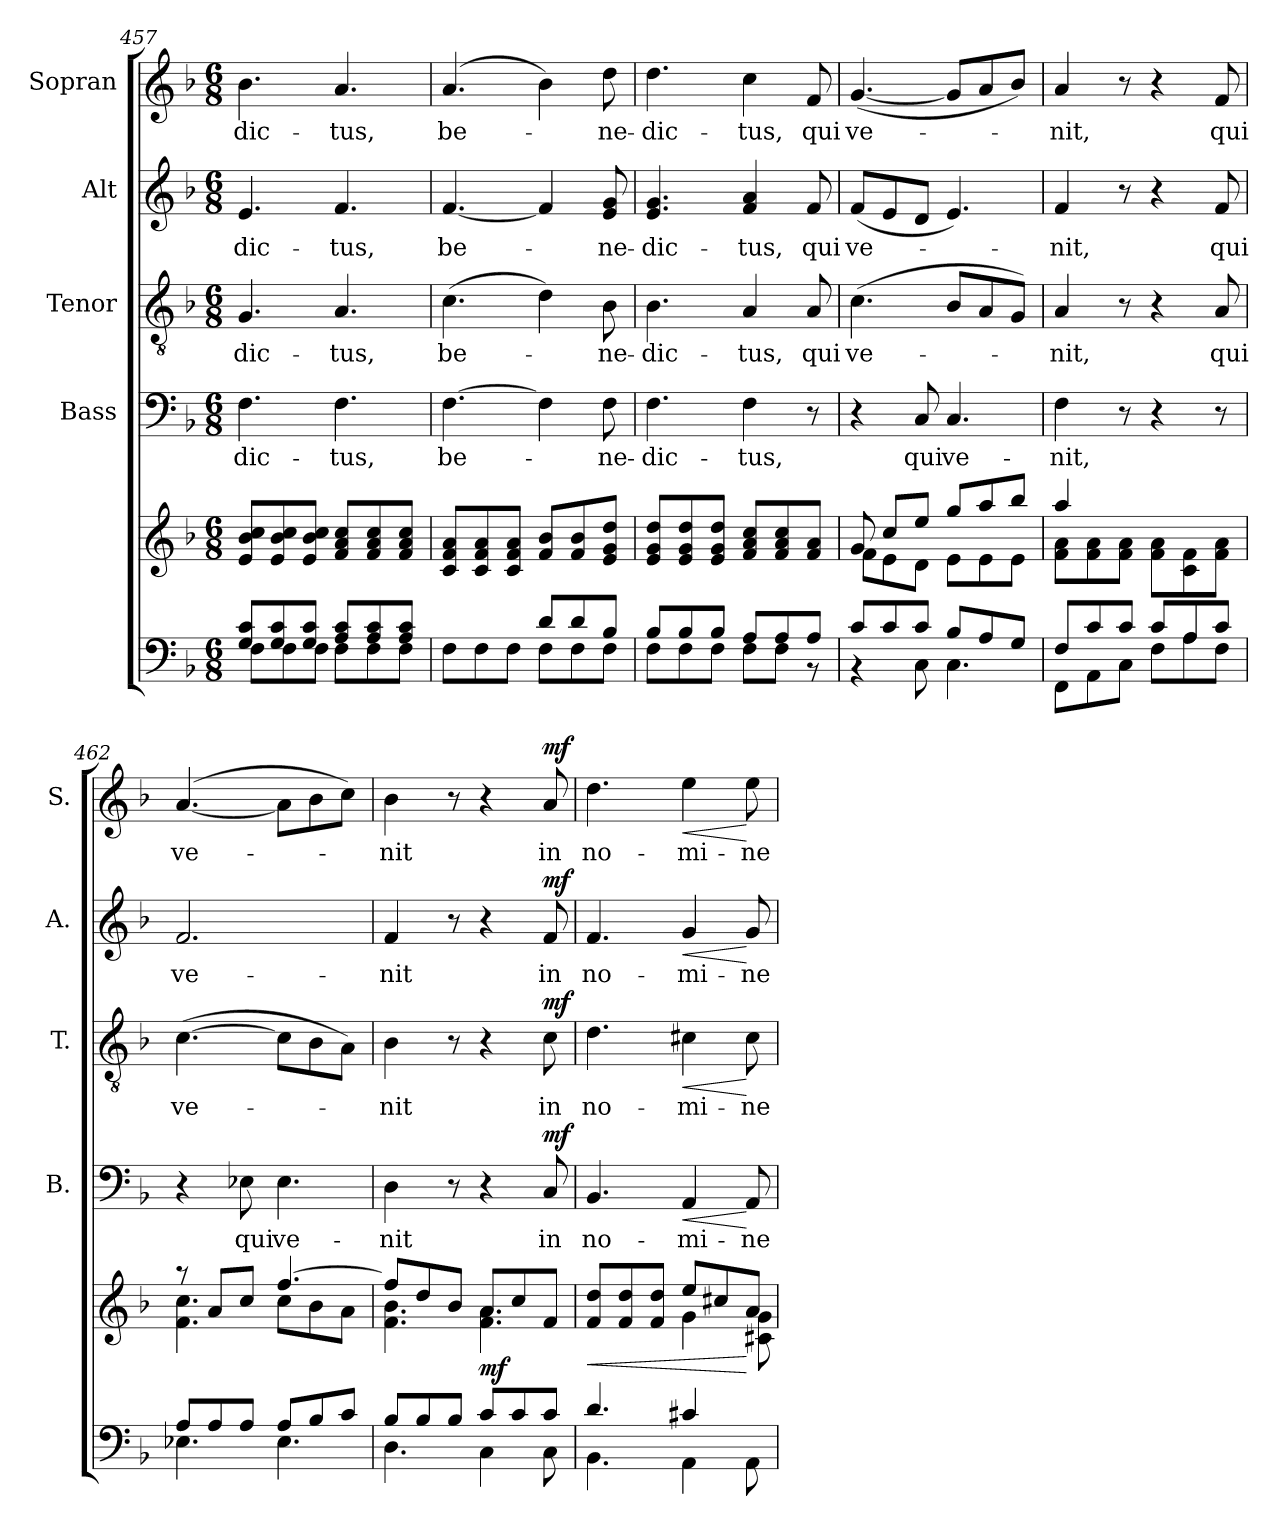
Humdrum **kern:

**kern	**kern	**dynam	**kern	**text	**dynam	**kern	**text	**dynam	**kern	**text	**dynam	**kern	**text	**dynam
*part5	*part5	*part5	*part4	*part4	*part4	*part3	*part3	*part3	*part2	*part2	*part2	*part1	*part1	*part1
*staff6	*staff5	*staff5/6	*staff4	*staff4	*staff4	*staff3	*staff3	*staff3	*staff2	*staff2	*staff2	*staff1	*staff1	*staff1
*	*	*	*I"Bass	*	*	*I"Tenor	*	*	*I"Alt	*	*	*I"Sopran	*	*
*	*	*	*I'B.	*	*	*I'T.	*	*	*I'A.	*	*	*I'S.	*	*
*clefF4	*clefG2	*	*clefF4	*	*	*clefGv2	*	*	*clefG2	*	*	*clefG2	*	*
*k[b-]	*k[b-]	*	*k[b-]	*	*	*k[b-]	*	*	*k[b-]	*	*	*k[b-]	*	*
*F:	*F:	*	*F:	*	*	*F:	*	*	*F:	*	*	*F:	*	*
*M6/8	*M6/8	*	*M6/8	*	*	*M6/8	*	*	*M6/8	*	*	*M6/8	*	*
=457	=457	=457	=457	=457	=457	=457	=457	=457	=457	=457	=457	=457	=457	=457
*^	*	*	*	*	*	*	*	*	*	*	*	*	*	*
!	!	!	!	!	!LO:LY:b	!	!	!LO:LY:b	!	!	!LO:LY:b	!	!	!LO:LY:b	!
8G/ 8c/L	8F\L	8e/ 8b-/ 8cc/L	.	4.F\	-dic-	.	4.G/	-dic-	.	4.e/	-dic-	.	4.b-\	-dic-	.
8G/ 8c/	8F\	8e/ 8b-/ 8cc/	.	.	.	.	.	.	.	.	.	.	.	.	.
8G/ 8c/J	8F\J	8e/ 8b-/ 8cc/J	.	.	.	.	.	.	.	.	.	.	.	.	.
!	!	!	!	!	!LO:LY:b	!	!	!LO:LY:b	!	!	!LO:LY:b	!	!	!LO:LY:b	!
8A/ 8c/L	8F\L	8f/ 8a/ 8cc/L	.	4.F\	-tus,	.	4.A/	-tus,	.	4.f/	-tus,	.	4.a/	-tus,	.
8A/ 8c/	8F\	8f/ 8a/ 8cc/	.	.	.	.	.	.	.	.	.	.	.	.	.
8A/ 8c/J	8F\J	8f/ 8a/ 8cc/J	.	.	.	.	.	.	.	.	.	.	.	.	.
=458	=458	=458	=458	=458	=458	=458	=458	=458	=458	=458	=458	=458	=458	=458	=458
!	!	!	!	!	!LO:LY:b	!	!	!LO:LY:b	!	!	!LO:LY:b	!	!	!LO:LY:b	!
4.ryy	8F\L	8c/ 8f/ 8a/L	.	[4.F\	be-	.	(>4.c\	be-	.	[4.f/	be-	.	(4.a/	be-	.
.	8F\	8c/ 8f/ 8a/	.	.	.	.	.	.	.	.	.	.	.	.	.
.	8F\J	8c/ 8f/ 8a/J	.	.	.	.	.	.	.	.	.	.	.	.	.
8d/L	8F\L	8f/ 8b-/L	.	4F\]	.	.	4d\)	.	.	4f/]	.	.	4b-\)	.	.
8d/	8F\	8f/ 8b-/	.	.	.	.	.	.	.	.	.	.	.	.	.
!	!	!	!	!	!LO:LY:b	!	!	!LO:LY:b	!	!	!LO:LY:b	!	!	!LO:LY:b	!
8B-/J	8F\J	8e/ 8g/ 8dd/J	.	8F\	-ne-	.	8B-\	-ne-	.	8e/ 8g/	-ne-	.	8dd\	-ne-	.
=459	=459	=459	=459	=459	=459	=459	=459	=459	=459	=459	=459	=459	=459	=459	=459
!	!	!	!	!	!LO:LY:b	!	!	!LO:LY:b	!	!	!LO:LY:b	!	!	!LO:LY:b	!
8B-/L	8F\L	8e/ 8g/ 8dd/L	.	4.F\	-dic-	.	4.B-\	-dic-	.	4.e/ 4.g/	-dic-	.	4.dd\	-dic-	.
8B-/	8F\	8e/ 8g/ 8dd/	.	.	.	.	.	.	.	.	.	.	.	.	.
8B-/J	8F\J	8e/ 8g/ 8dd/J	.	.	.	.	.	.	.	.	.	.	.	.	.
!	!	!	!	!	!LO:LY:b	!	!	!LO:LY:b	!	!	!LO:LY:b	!	!	!LO:LY:b	!
8A/L	8F\L	8f/ 8a/ 8cc/L	.	4F\	-tus,	.	4A/	-tus,	.	4f/ 4a/	-tus,	.	4cc\	-tus,	.
8A/	8F\J	8f/ 8a/ 8cc/	.	.	.	.	.	.	.	.	.	.	.	.	.
!	!	!	!	!	!	!	!	!LO:LY:b	!	!	!LO:LY:b	!	!	!LO:LY:b	!
8A/J	8r	8f/ 8a/J	.	8r	.	.	8A/	qui	.	8f/	qui	.	8f/	qui	.
!!LO:PB:g=z
=460	=460	=460	=460	=460	=460	=460	=460	=460	=460	=460	=460	=460	=460	=460	=460
*	*	*^	*	*	*	*	*	*	*	*	*	*	*	*	*
!	!	!	!	!	!	!	!	!	!LO:LY:b	!	!	!LO:LY:b	!	!	!LO:LY:b	!
8c/L	4r	8g/	8f\L	.	4r	.	.	(>4.c\	ve-	.	(<8f/L	ve-	.	(<[4.g/	ve-	.
8c/	.	8cc/L	8e\	.	.	.	.	.	.	.	8e/	.	.	.	.	.
!	!	!	!	!	!	!LO:LY:b	!	!	!	!	!	!	!	!	!	!
8c/J	8C\	8ee/J	8d\J	.	8C/	qui	.	.	.	.	8d/J	.	.	.	.	.
!	!	!	!	!	!	!LO:LY:b	!	!	!	!	!	!	!	!	!	!
8B-/L	4.C\	8gg/L	8e\L	.	4.C/	ve-	.	8B-/L	.	.	4.e/)	.	.	8g/L]	.	.
8A/	.	8aa/	8e\	.	.	.	.	8A/	.	.	.	.	.	8a/	.	.
8G/J	.	8bb-/J	8e\J	.	.	.	.	8G/J)	.	.	.	.	.	8b-/J)	.	.
=461	=461	=461	=461	=461	=461	=461	=461	=461	=461	=461	=461	=461	=461	=461	=461	=461
!	!	!	!	!	!	!LO:LY:b	!	!	!LO:LY:b	!	!	!LO:LY:b	!	!	!LO:LY:b	!
8F/L	8FF\L	4aa/	8f\ 8a\L	.	4F\	-nit,	.	4A/	-nit,	.	4f/	-nit,	.	4a/	-nit,	.
8c/	8AA\	.	8f\ 8a\	.	.	.	.	.	.	.	.	.	.	.	.	.
8c/J	8C\J	2ryy	8f\ 8a\J	.	8r	.	.	8r	.	.	8r	.	.	8r	.	.
8c/L	8F\L	.	8f\ 8a\L	.	4r	.	.	4r	.	.	4r	.	.	4r	.	.
8A/	8A\	.	8c\ 8f\	.	.	.	.	.	.	.	.	.	.	.	.	.
!	!	!	!	!	!	!	!	!	!LO:LY:b	!	!	!LO:LY:b	!	!	!LO:LY:b	!
8c/J	8F\J	.	8f\ 8a\J	.	8r	.	.	8A/	qui	.	8f/	qui	.	8f/	qui	.
=462	=462	=462	=462	=462	=462	=462	=462	=462	=462	=462	=462	=462	=462	=462	=462	=462
!	!	!	!	!	!	!	!	!	!LO:LY:b	!	!	!LO:LY:b	!	!	!LO:LY:b	!
8A/L	4.E-X\	8raa	4.f\ 4.cc\	.	4r	.	.	(>[4.c\	ve-	.	2.f/	ve-	.	([4.a/	ve-	.
8A/	.	8a/L	.	.	.	.	.	.	.	.	.	.	.	.	.	.
!	!	!	!	!	!	!LO:LY:b	!	!	!	!	!	!	!	!	!	!
8A/J	.	8cc/J	.	.	8E-X\	qui	.	.	.	.	.	.	.	.	.	.
!	!	!	!	!	!	!LO:LY:b	!	!	!	!	!	!	!	!	!	!
8A/L	4.E-\	[>4.ff/	8cc\L	.	4.E-\	ve-	.	8c\L]	.	.	.	.	.	8a\L]	.	.
8B-/	.	.	8b-\	.	.	.	.	8B-\	.	.	.	.	.	8b-\	.	.
8c/J	.	.	8a\J	.	.	.	.	8A\J)	.	.	.	.	.	8cc\J)	.	.
=463	=463	=463	=463	=463	=463	=463	=463	=463	=463	=463	=463	=463	=463	=463	=463	=463
!	!	!	!	!	!	!LO:LY:b	!	!	!LO:LY:b	!	!	!LO:LY:b	!	!	!LO:LY:b	!
8B-/L	4.D\	8ff/L]	4.f\ 4.b-\	.	4D\	-nit	.	4B-\	-nit	.	4f/	-nit	.	4b-\	-nit	.
8B-/	.	8dd/	.	.	.	.	.	.	.	.	.	.	.	.	.	.
8B-/J	.	8b-/J	.	.	8r	.	.	8r	.	.	8r	.	.	8r	.	.
!	!	!	!	!LO:DY:b	!	!	!	!	!	!	!	!	!	!	!	!
8c/L	4C\	8a/L	4.f\ 4.a\	mf	4r	.	.	4r	.	.	4r	.	.	4r	.	.
8c/	.	8cc/	.	.	.	.	.	.	.	.	.	.	.	.	.	.
!	!	!	!	!	!	!LO:LY:b	!LO:DY:a	!	!LO:LY:b	!LO:DY:a	!	!LO:LY:b	!LO:DY:a	!	!LO:LY:b	!LO:DY:a
8c/J	8C\	8f/J	.	.	8C/	in	mf	8c\	in	mf	8f/	in	mf	8a/	in	mf
=464	=464	=464	=464	=464	=464	=464	=464	=464	=464	=464	=464	=464	=464	=464	=464	=464
!	!	!	!	!LO:HP:b	!	!LO:LY:b	!	!	!LO:LY:b	!	!	!LO:LY:b	!	!	!LO:LY:b	!
4.d/	4.BB-\	8f/ 8dd/L	4.ryy	<	4.BB-/	no-	.	4.d\	no-	.	4.f/	no-	.	4.dd\	no-	.
.	.	8f/ 8dd/	.	.	.	.	.	.	.	.	.	.	.	.	.	.
.	.	8f/ 8dd/J	.	.	.	.	.	.	.	.	.	.	.	.	.	.
!	!	!	!	!	!	!LO:LY:b	!LO:HP:b	!	!LO:LY:b	!LO:HP:b	!	!LO:LY:b	!LO:HP:b	!	!LO:LY:b	!LO:HP:b
4c#X/	4AA\	8ee/L	4g\	.	4AA/	-mi-	<	4c#X\	-mi-	<	4g/	-mi-	<	4ee\	-mi-	<
.	.	8cc#X/	.	.	.	.	.	.	.	.	.	.	.	.	.	.
!	!	!	!	!	!	!LO:LY:b	!	!	!LO:LY:b	!	!	!LO:LY:b	!	!	!LO:LY:b	!
8ryy	8AA\	8a/J	8c#X\ 8g\	[	8AA/	-ne	[	8c#\	-ne	[	8g/	-ne	[	8ee\	-ne	[
*v	*v	*	*	*	*	*	*	*	*	*	*	*	*	*	*	*
*	*v	*v	*	*	*	*	*	*	*	*	*	*	*	*	*
=	=	=	=	=	=	=	=	=	=	=	=	=	=	=
*-	*-	*-	*-	*-	*-	*-	*-	*-	*-	*-	*-	*-	*-	*-
